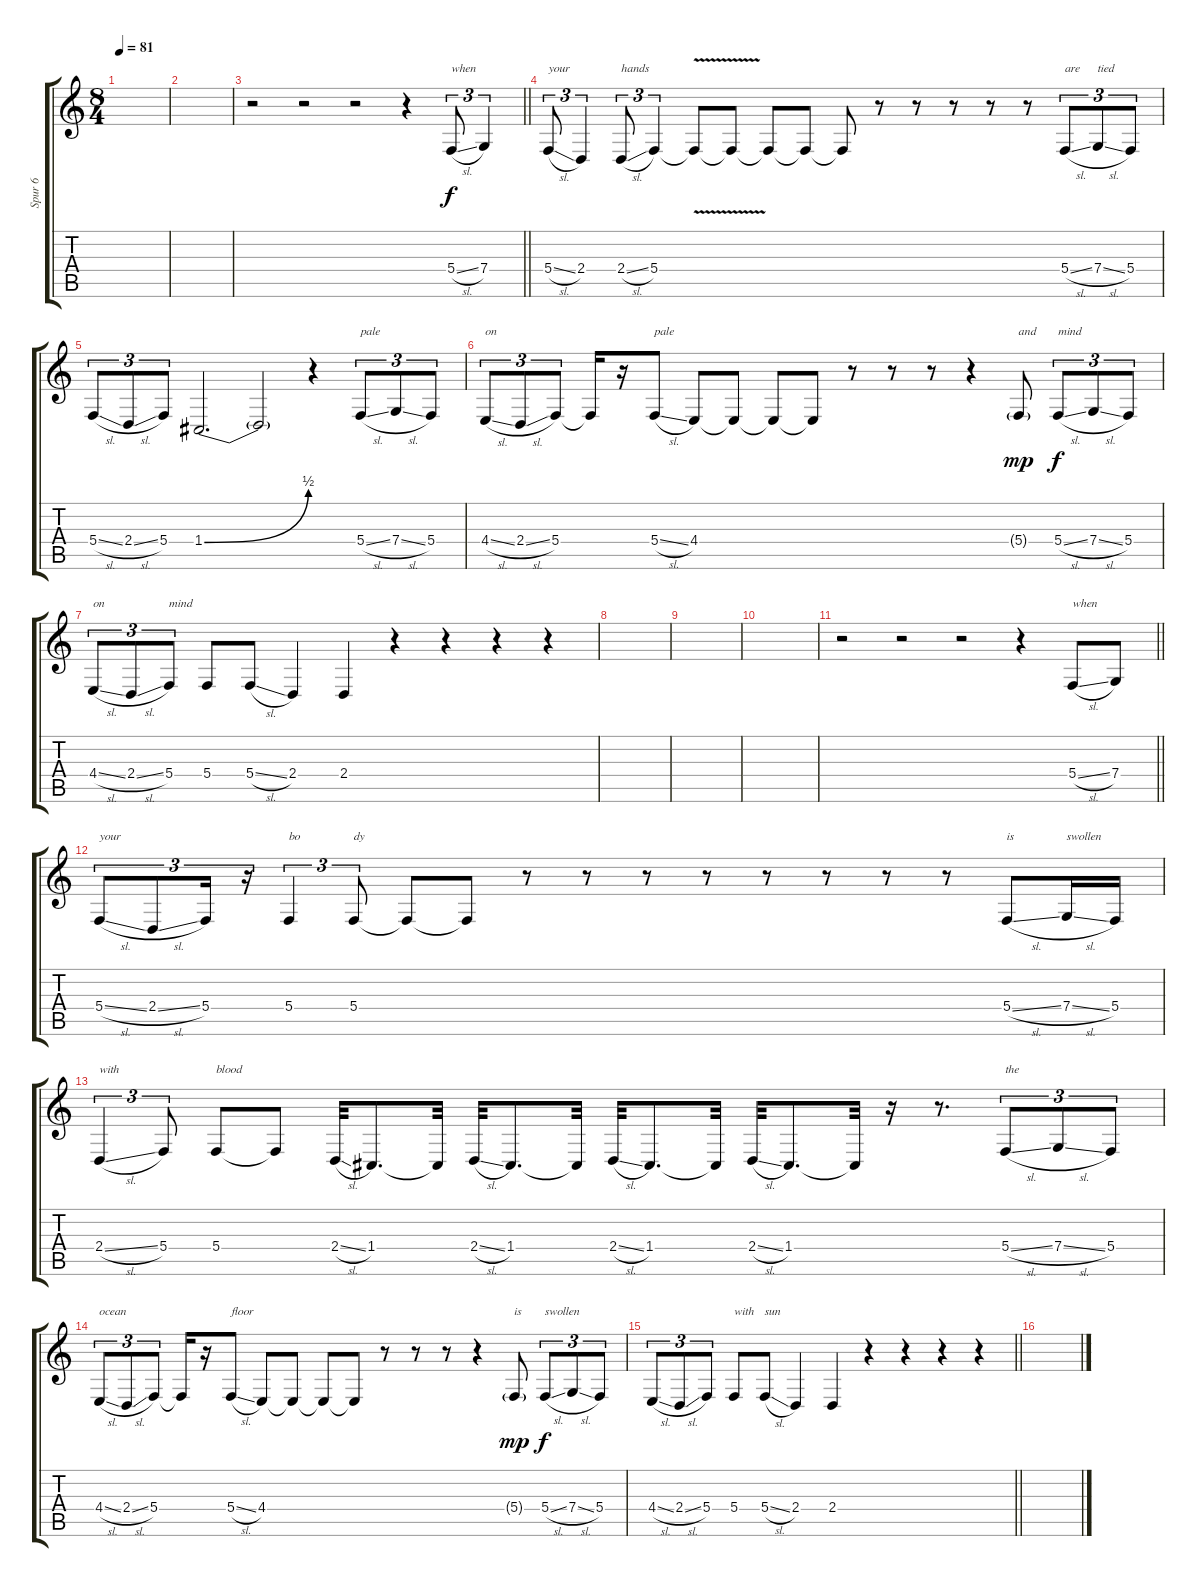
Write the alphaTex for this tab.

\track ("Spur 6" "Spur 6") {instrument pad4choir}
\staff {score tabs}
\tuning (D4 A3 F3 C3 G2 D2) {hide}
\ts (8 4)
\tempo 81
\clef g2
\ks c
|
|
\barLineRight lightlight
r.2 r.2 r.2 r.4 5.4{sl}.8{tu (3 2) txt "when"} 7.4.4{tu (3 2)} |
\section ("" "")
5.4{sl}.8{tu (3 2) txt "your"} 2.4.4{tu (3 2)} 2.4{sl}.8{tu (3 2) txt "hands"} 5.4.4{tu (3 2)} 5.4{v t}.8 5.4{t}.8 5.4{t}.8 5.4{t}.8 5.4{t}.8 r.8 r.8 r.8 r.8 r.8 5.4{sl}.8{tu (3 2) txt "are "} 7.4{sl}.8{tu (3 2) txt "tied"} 5.4.8{tu (3 2)} |
5.4{sl}.8{tu (3 2)} 2.4{sl}.8{tu (3 2)} 5.4.8{tu (3 2)} 1.4{be (bend 0 0 60 2)}.2{d} 1.4{t}.2 r.4 5.4{sl}.8{tu (3 2) txt "pale"} 7.4{sl}.8{tu (3 2)} 5.4.8{tu (3 2)} |
4.4{sl}.8{tu (3 2) txt "on"} 2.4{sl}.8{tu (3 2)} 5.4.8{tu (3 2)} 5.4{t}.16 r.16 5.4{sl}.8{txt "pale"} 4.4.8 4.4{t}.8 4.4{t}.8 4.4{t}.8 r.8 r.8 r.8 r.4 5.4{g}.8{txt "and" dy mp} 5.4{sl}.8{tu (3 2) txt "mind" dy f} 7.4{sl}.8{tu (3 2)} 5.4.8{tu (3 2)} |
4.4{sl}.8{tu (3 2) txt "on"} 2.4{sl}.8{tu (3 2)} 5.4.8{tu (3 2) txt "mind"} 5.4.8 5.4{sl}.8 2.4.4 2.4.4 r.4 r.4 r.4 r.4 |
|
|
|
\barLineRight lightlight
r.2 r.2 r.2 r.4 5.4{sl}.8{txt "when"} 7.4.8 |
5.4{sl}.8{tu (3 2) txt "your"} 2.4{sl}.8{tu (3 2)} 5.4.16{tu (3 2)} r.16{tu (3 2)} 5.4.4{tu (3 2) txt "bo"} 5.4.8{tu (3 2) txt "dy"} 5.4{t}.8 5.4{t}.8 r.8 r.8 r.8 r.8 r.8 r.8 r.8 r.8 5.4{sl}.8{txt "is"} 7.4{sl}.16{txt "swollen"} 5.4.16 |
2.4{sl}.4{tu (3 2) txt "with"} 5.4.8{tu (3 2)} 5.4.8{txt "blood"} 5.4{t}.8 2.4{sl}.32 1.4.8{d} 1.4{t}.32 2.4{sl}.32 1.4.8{d} 1.4{t}.32 2.4{sl}.32 1.4.8{d} 1.4{t}.32 2.4{sl}.32 1.4.8{d} 1.4{t}.32 r.16 r.8{d} 5.4{sl}.8{tu (3 2) txt "the"} 7.4{sl}.8{tu (3 2)} 5.4.8{tu (3 2)} |
4.4{sl}.8{tu (3 2) txt "ocean"} 2.4{sl}.8{tu (3 2)} 5.4.8{tu (3 2)} 5.4{t}.16 r.16 5.4{sl}.8{txt "floor"} 4.4.8 4.4{t}.8 4.4{t}.8 4.4{t}.8 r.8 r.8 r.8 r.4 5.4{g}.8{txt "is" dy mp} 5.4{sl}.8{tu (3 2) txt "swollen" dy f} 7.4{sl}.8{tu (3 2)} 5.4.8{tu (3 2)} |
\barLineRight lightlight
4.4{sl}.8{tu (3 2)} 2.4{sl}.8{tu (3 2)} 5.4.8{tu (3 2)} 5.4.8{txt "with"} 5.4{sl}.8{txt "sun"} 2.4.4 2.4.4 r.4 r.4 r.4 r.4 |
\section ("" "")
